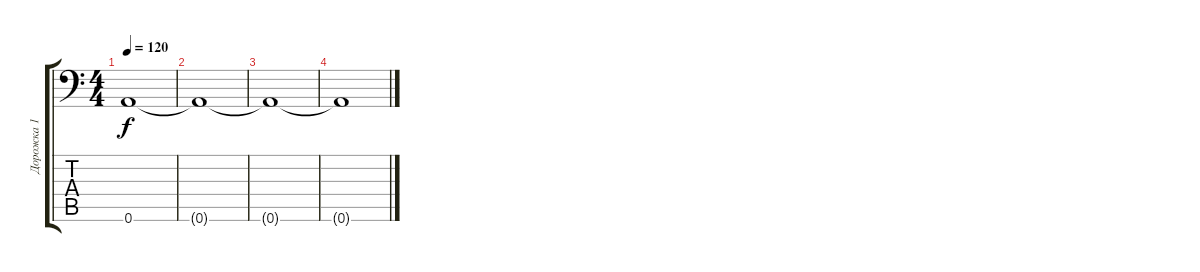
\track ("Дорожка 1" "Дорожка 1") {instrument distortionguitar}
\staff {score tabs}
\tuning (A3 E3 C3 G2 D2 A1) {hide}
\ts (4 4)
\tempo 120
\clef f4
\ks c
0.6.1{dy f} |
0.6{t}.1 |
0.6{t}.1 |
0.6{t}.1
